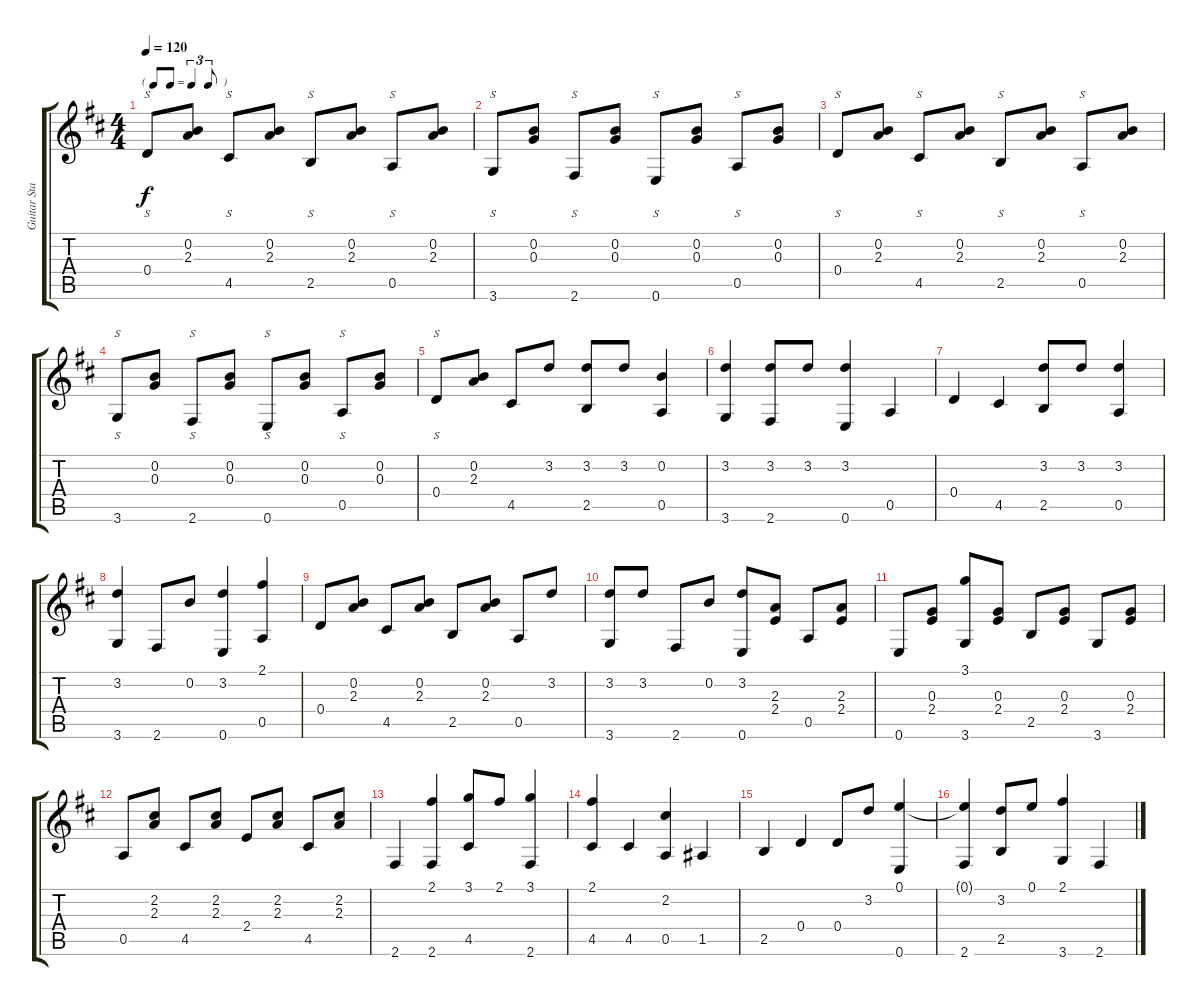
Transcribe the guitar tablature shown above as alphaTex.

\track ("Guitar Standard" "Guitar Sta") {instrument acousticguitarsteel}
\staff {score tabs}
\tuning (E4 B3 G3 D3 A2 E2) {hide}
\ts (4 4)
\tf triplet8th
\tempo 120
\clef g2
\ks d
0.4.8{s dy f instrument acousticguitarsteel} (0.2 2.3).8 4.5.8{s} (0.2 2.3).8 2.5.8{s} (0.2 2.3).8 0.5.8{s} (0.2 2.3).8 |
3.6.8{s} (0.2 0.3).8 2.6.8{s} (0.2 0.3).8 0.6.8{s} (0.2 0.3).8 0.5.8{s} (0.2 0.3).8 |
0.4.8{s} (0.2 2.3).8 4.5.8{s} (0.2 2.3).8 2.5.8{s} (0.2 2.3).8 0.5.8{s} (0.2 2.3).8 |
3.6.8{s} (0.2 0.3).8 2.6.8{s} (0.2 0.3).8 0.6.8{s} (0.2 0.3).8 0.5.8{s} (0.2 0.3).8 |
0.4.8{s} (0.2 2.3).8 4.5.8 3.2.8 (3.2 2.5).8 3.2.8 (0.2 0.5).4 |
(3.2 3.6).4 (3.2 2.6).8 3.2.8 (3.2 0.6).4 0.5.4 |
0.4.4 4.5.4 (3.2 2.5).8 3.2.8 (3.2 0.5).4 |
(3.2 3.6).4 2.6.8 0.2.8 (3.2 0.6).4 (2.1 0.5).4 |
0.4.8 (0.2 2.3).8 4.5.8 (0.2 2.3).8 2.5.8 (0.2 2.3).8 0.5.8 3.2.8 |
(3.2 3.6).8 3.2.8 2.6.8 0.2.8 (3.2 0.6).8 (2.3 2.4).8 0.5.8 (2.3 2.4).8 |
0.6.8 (0.3 2.4).8 (3.1 3.6).8 (0.3 2.4).8 2.5.8 (0.3 2.4).8 3.6.8 (0.3 2.4).8 |
0.5.8 (2.2 2.3).8 4.5.8 (2.2 2.3).8 2.4.8 (2.2 2.3).8 4.5.8 (2.2 2.3).8 |
2.6.4 (2.1 2.6).4 (3.1 4.5).8 2.1.8 (3.1 2.6).4 |
(2.1 4.5).4 4.5.4 (2.2 0.5).4 1.5.4 |
2.5.4 0.4.4 0.4.8 3.2.8 (0.1 0.6).4 |
(0.1{t} 2.6).4 (3.2 2.5).8 0.1.8 (2.1 3.6).4 2.6.4
